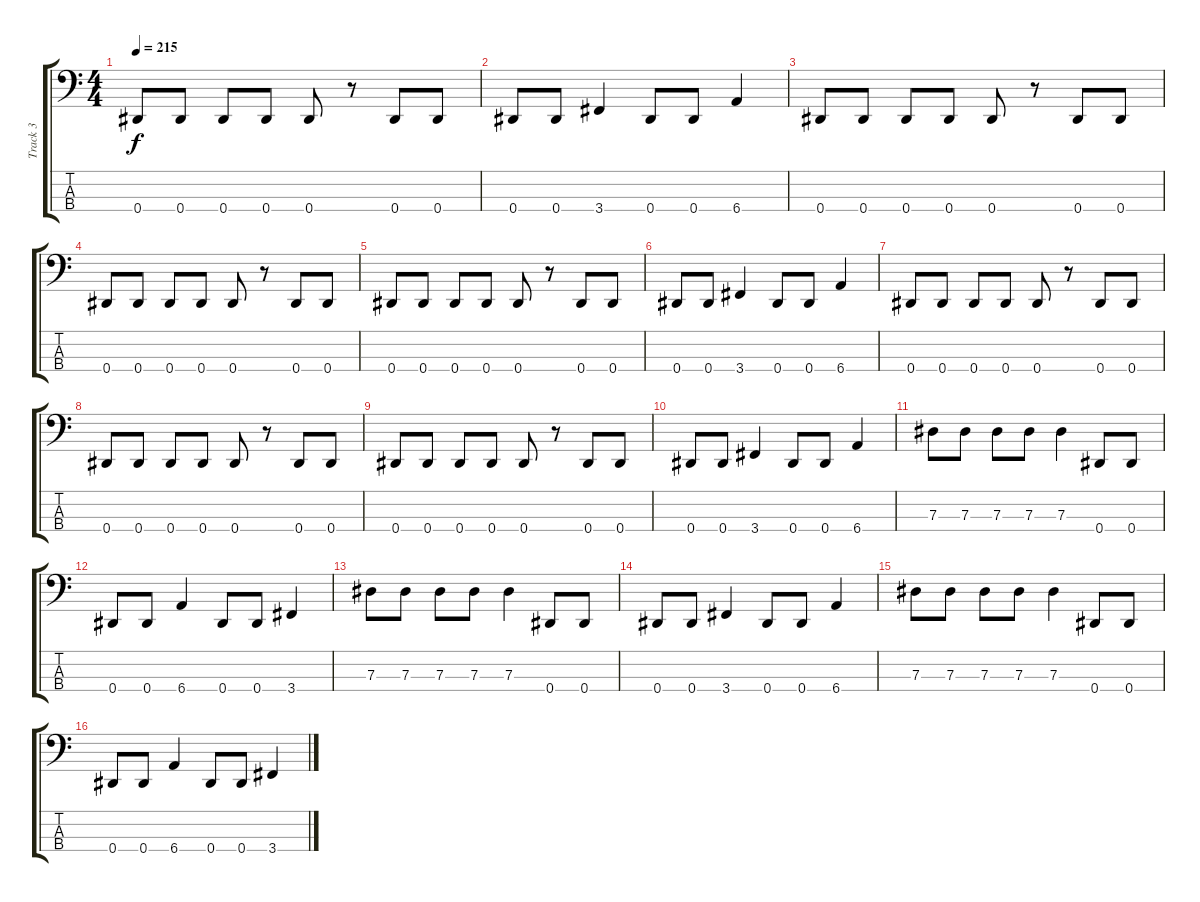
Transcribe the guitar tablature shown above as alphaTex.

\track ("Track 3" "Track 3") {instrument electricbasspick}
\staff {score tabs}
\tuning (Gb2 Db2 Ab1 Eb1) {hide}
\ts (4 4)
\tempo 215
\clef f4
\ks c
0.4.8{dy f} 0.4.8 0.4.8 0.4.8 0.4.8 r.8 0.4.8 0.4.8 |
0.4.8 0.4.8 3.4.4 0.4.8 0.4.8 6.4.4 |
0.4.8 0.4.8 0.4.8 0.4.8 0.4.8 r.8 0.4.8 0.4.8 |
0.4.8 0.4.8 0.4.8 0.4.8 0.4.8 r.8 0.4.8 0.4.8 |
0.4.8 0.4.8 0.4.8 0.4.8 0.4.8 r.8 0.4.8 0.4.8 |
0.4.8 0.4.8 3.4.4 0.4.8 0.4.8 6.4.4 |
0.4.8 0.4.8 0.4.8 0.4.8 0.4.8 r.8 0.4.8 0.4.8 |
0.4.8 0.4.8 0.4.8 0.4.8 0.4.8 r.8 0.4.8 0.4.8 |
0.4.8 0.4.8 0.4.8 0.4.8 0.4.8 r.8 0.4.8 0.4.8 |
0.4.8 0.4.8 3.4.4 0.4.8 0.4.8 6.4.4 |
7.3.8 7.3.8 7.3.8 7.3.8 7.3.4 0.4.8 0.4.8 |
0.4.8 0.4.8 6.4.4 0.4.8 0.4.8 3.4.4 |
7.3.8 7.3.8 7.3.8 7.3.8 7.3.4 0.4.8 0.4.8 |
0.4.8 0.4.8 3.4.4 0.4.8 0.4.8 6.4.4 |
7.3.8 7.3.8 7.3.8 7.3.8 7.3.4 0.4.8 0.4.8 |
0.4.8 0.4.8 6.4.4 0.4.8 0.4.8 3.4.4
